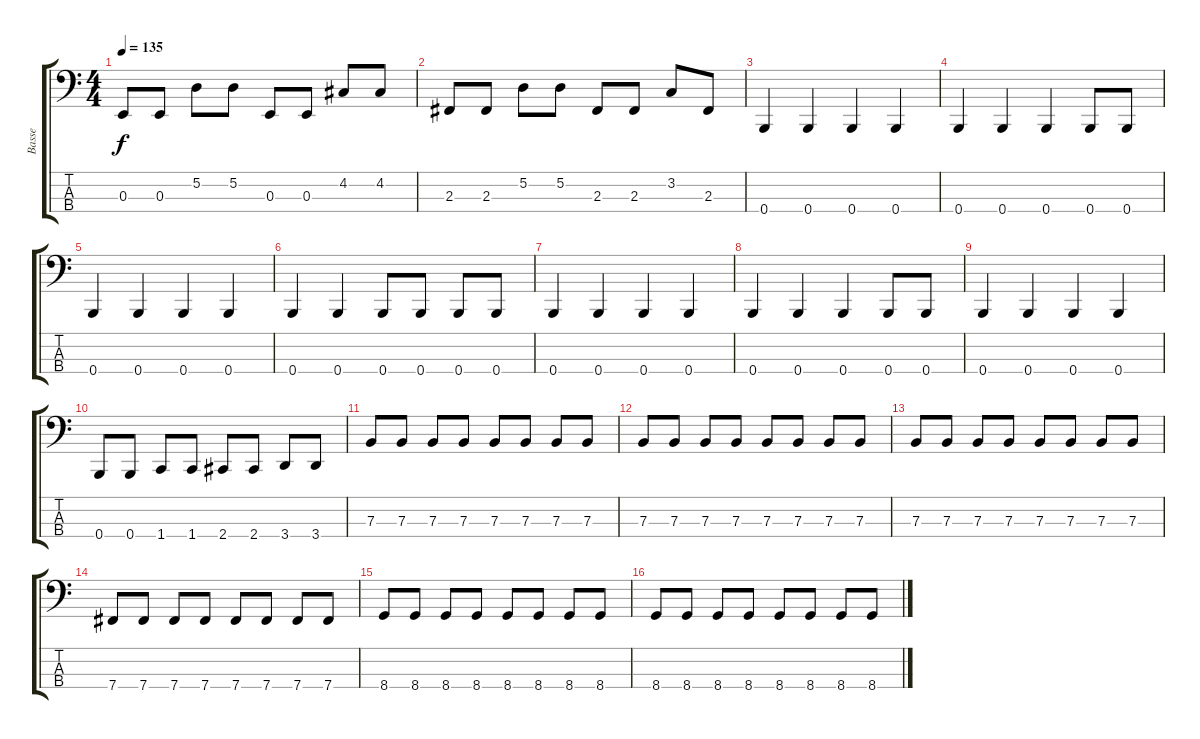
\track ("Basse" "Basse") {instrument electricbassfinger}
\staff {score tabs}
\tuning (D2 A1 E1 B0) {hide}
\ts (4 4)
\tempo 135
\clef f4
\ks c
0.3.8{dy f} 0.3.8 5.2.8 5.2.8 0.3.8 0.3.8 4.2.8 4.2.8 |
2.3.8 2.3.8 5.2.8 5.2.8 2.3.8 2.3.8 3.2.8 2.3.8 |
0.4.4 0.4.4 0.4.4 0.4.4 |
0.4.4 0.4.4 0.4.4 0.4.8 0.4.8 |
0.4.4 0.4.4 0.4.4 0.4.4 |
0.4.4 0.4.4 0.4.8 0.4.8 0.4.8 0.4.8 |
0.4.4 0.4.4 0.4.4 0.4.4 |
0.4.4 0.4.4 0.4.4 0.4.8 0.4.8 |
0.4.4 0.4.4 0.4.4 0.4.4 |
0.4.8 0.4.8 1.4.8 1.4.8 2.4.8 2.4.8 3.4.8 3.4.8 |
7.3.8 7.3.8 7.3.8 7.3.8 7.3.8 7.3.8 7.3.8 7.3.8 |
7.3.8 7.3.8 7.3.8 7.3.8 7.3.8 7.3.8 7.3.8 7.3.8 |
7.3.8 7.3.8 7.3.8 7.3.8 7.3.8 7.3.8 7.3.8 7.3.8 |
7.4.8 7.4.8 7.4.8 7.4.8 7.4.8 7.4.8 7.4.8 7.4.8 |
8.4.8 8.4.8 8.4.8 8.4.8 8.4.8 8.4.8 8.4.8 8.4.8 |
8.4.8 8.4.8 8.4.8 8.4.8 8.4.8 8.4.8 8.4.8 8.4.8
